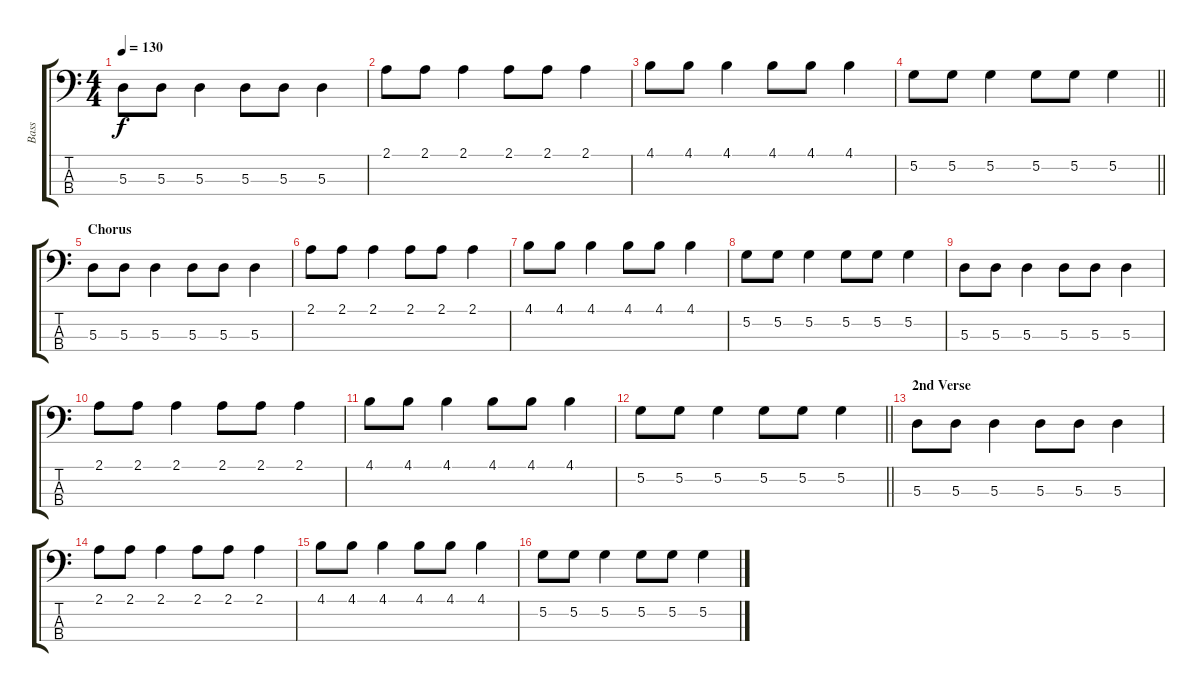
\track ("Bass" "Bass") {instrument electricbassfinger}
\staff {score tabs}
\tuning (G2 D2 A1 E1) {hide}
\ts (4 4)
\tempo 130
\clef f4
\ks c
5.3.8{dy f} 5.3.8 5.3.4 5.3.8 5.3.8 5.3.4 |
2.1.8 2.1.8 2.1.4 2.1.8 2.1.8 2.1.4 |
4.1.8 4.1.8 4.1.4 4.1.8 4.1.8 4.1.4 |
\barLineRight lightlight
5.2.8 5.2.8 5.2.4 5.2.8 5.2.8 5.2.4 |
\section ("" "Chorus")
5.3.8 5.3.8 5.3.4 5.3.8 5.3.8 5.3.4 |
2.1.8 2.1.8 2.1.4 2.1.8 2.1.8 2.1.4 |
4.1.8 4.1.8 4.1.4 4.1.8 4.1.8 4.1.4 |
5.2.8 5.2.8 5.2.4 5.2.8 5.2.8 5.2.4 |
5.3.8 5.3.8 5.3.4 5.3.8 5.3.8 5.3.4 |
2.1.8 2.1.8 2.1.4 2.1.8 2.1.8 2.1.4 |
4.1.8 4.1.8 4.1.4 4.1.8 4.1.8 4.1.4 |
\barLineRight lightlight
5.2.8 5.2.8 5.2.4 5.2.8 5.2.8 5.2.4 |
\section ("" "2nd Verse")
5.3.8 5.3.8 5.3.4 5.3.8 5.3.8 5.3.4 |
2.1.8 2.1.8 2.1.4 2.1.8 2.1.8 2.1.4 |
4.1.8 4.1.8 4.1.4 4.1.8 4.1.8 4.1.4 |
5.2.8 5.2.8 5.2.4 5.2.8 5.2.8 5.2.4
